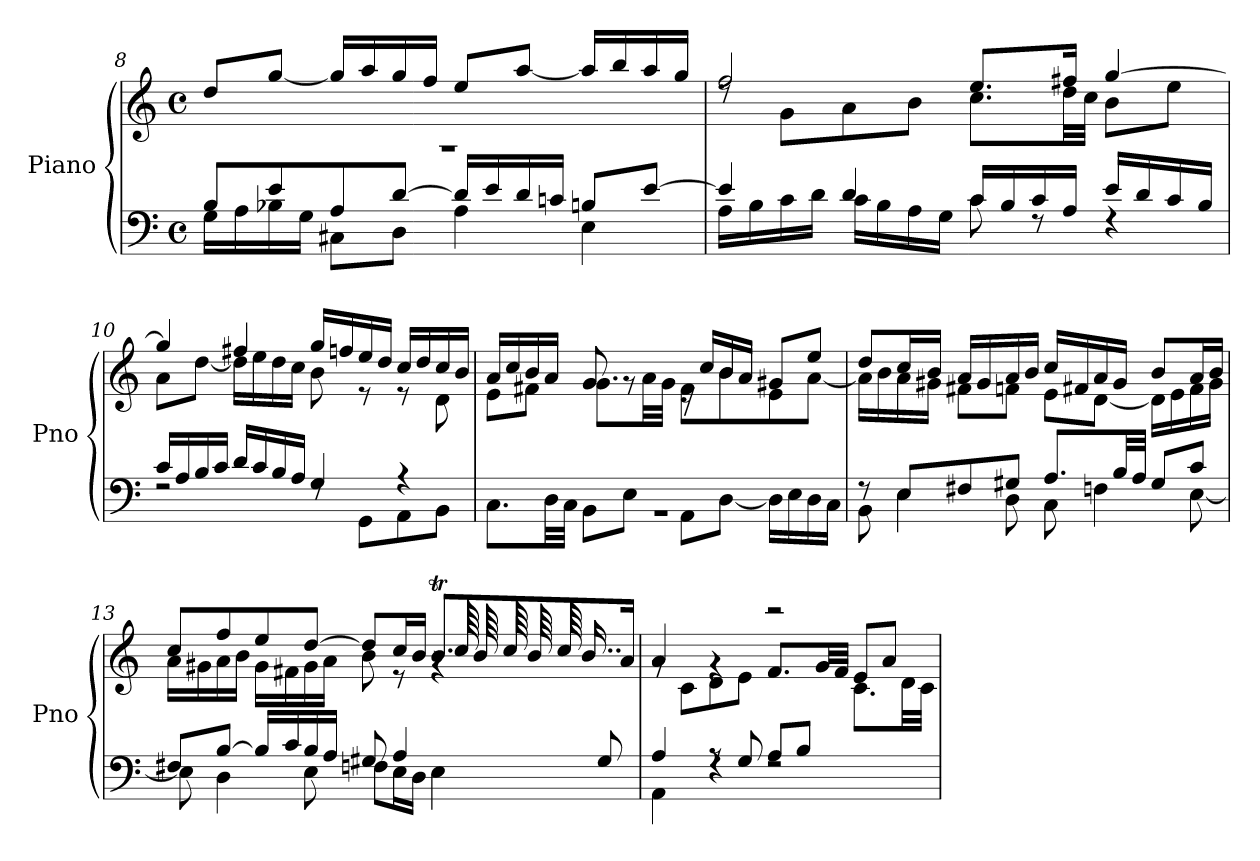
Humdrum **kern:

**kern	**kern
*part1	*part1
*staff2	*staff1
*I"Piano	*
*I'Pno	*
*clefF4	*clefG2
*k[]	*k[]
*M4/4	*M4/4
*met(c)	*met(c)
=8	=8
*^	*^
8B/L	16G\LL	1rA	8dd/L
.	16A\	.	.
8e/	16B-X\	.	[8gg/J
.	16G\JJ	.	.
8A/	8C#X\L	.	16gg/LL]
.	.	.	16aa/
[8d/J	8D\J	.	16gg/
.	.	.	16ff/JJ
16d/LL]	4A\	.	8ee/L
16e/	.	.	.
16d/	.	.	[8aa/J
16cn/JJ	.	.	.
8Bn/L	4E\	.	16aa/LL]
.	.	.	16bb/
[8e/J	.	.	16aa/
.	.	.	16gg/JJ
=9	=9	=9	=9
4e/]	16A\LL	2ff/	8rdd
.	16B\	.	.
.	16c\	.	8g\L
.	16d\JJ	.	.
4d/	16c\LL	.	8a\
.	16B\	.	.
.	16A\	.	8b\J
.	16G\JJ	.	.
16c/LL	8c\	8.ee/L	8.cc\L
16B/	.	.	.
16c/	8rF	.	.
16A/JJ	.	16ff#X/Jk	32dd\LL
.	.	.	32cc\JJJ
16e/LL	4rF	[4gg/	8b\L
16d/	.	.	.
16c/	.	.	8ee\J
16B/JJ	.	.	.
!!LO:LB:g=z	!!
=10	=10	=10	=10
16c/LL	2rF	4gg/]	8a\L
16A/	.	.	.
16B/	.	.	[8dd\J
16c/JJ	.	.	.
16d/LL	.	4ff#X/	16dd\LL]
16c/	.	.	16ee\
16B/	.	.	16dd\
16A/JJ	.	.	16cc\JJ
4G/	8rF	16gg/LL	8b\
.	.	16ffn/	.
.	8GG\L	16ee/	8r
.	.	16dd/JJ	.
4r	8AA\	16cc/LL	8r
.	.	16dd/	.
.	8BB\J	16cc/	8d\
.	.	16b/JJ	.
=11	=11	=11	=11
1rBB	8.C\L	16a/LL	8e\L
.	.	16cc/	.
.	.	16b/	8f#X\J
.	32D\LL	16a/JJ	.
.	32C\JJJ	.	.
.	8BB\L	8g	8.g\L
.	8E\J	8rg	.
.	.	.	32a\LL
.	.	.	32g\JJJ
.	8AA\L	16re	8f#\L
.	.	16cc/LL	.
.	[8D\J	16b/	8b\
.	.	16a/JJ	.
.	16D\LL]	8g#X/L	8e\
.	16E\	.	.
.	16D\	8ee/J	[8a\J
.	16C\JJ	.	.
=12	=12	=12	=12
8r	8BB\	8dd/L	16a\LL]
.	.	.	16b\
8E/L	4E\	16cc/L	16a\
.	.	16b/JJ	16g#X\JJ
8F#X/	.	16a/LL	8f#X\L
.	.	16g#/	.
8G#X/J	8D\	16a/	8fn\J
.	.	16b/JJ	.
8.A/L	8C\	16cc/LL	8e\L
.	.	16f#X/	.
.	4Fn\	16a/	[8d\J
32B/LL	.	16g#/JJ	.
32A/JJJ	.	.	.
8G#/L	.	8b/L	16d\LL]
.	.	.	16e\
8c/J	[8E\	16a/L	16f#\
.	.	16b/JJ	16g#\JJ
!!LO:LB:g=z
=13	=13	=13	=13
*	*	*	*^
8F#X/L	8E\]	8cc/L	16a\LL	2.ryy
.	.	.	16g#X\	.
[8B/J	4D\	8ff/	16a\	.
.	.	.	16b\JJ	.
16B/LL]	.	8ee/	16g#\LL	.
16c/	.	.	16f#X\	.
16B/	8E\	[8dd/J	16g#\	.
16A/JJ	.	.	16a\JJ	.
8G#X/	8Fn\L	8dd/L]	8b\	.
4A/	16E\L	16cc/L	8r	.
.	16D\JJ	16b/JJ	.	.
.	4E\	8.bt/L	4rg	64cc
.	.	.	.	64b
.	.	.	.	64cc
.	.	.	.	64b
.	.	.	.	64cc
.	.	.	.	16..b
8G#/	.	.	.	.
.	.	16a/Jk	.	16ryy
=14	=14	=14	=14	=14
4A/	4AA\	4a/	8rg	2.ryy
.	.	.	8c\L	.
8r	4rF	4rg	8d\	.
8G/	.	.	8e\J	.
8A/L	2rF	8.f/L	2rccc	.
8B/J	.	.	.	.
.	.	32g/LL	.	.
.	.	32f/JJJ	.	.
4ryy	.	8e/L	.	8.c\L
.	.	8a/J	.	.
.	.	.	.	32d\LL
.	.	.	.	32c\JJJ
*v	*v	*	*	*
*	*v	*v	*v
=	=
*-	*-
